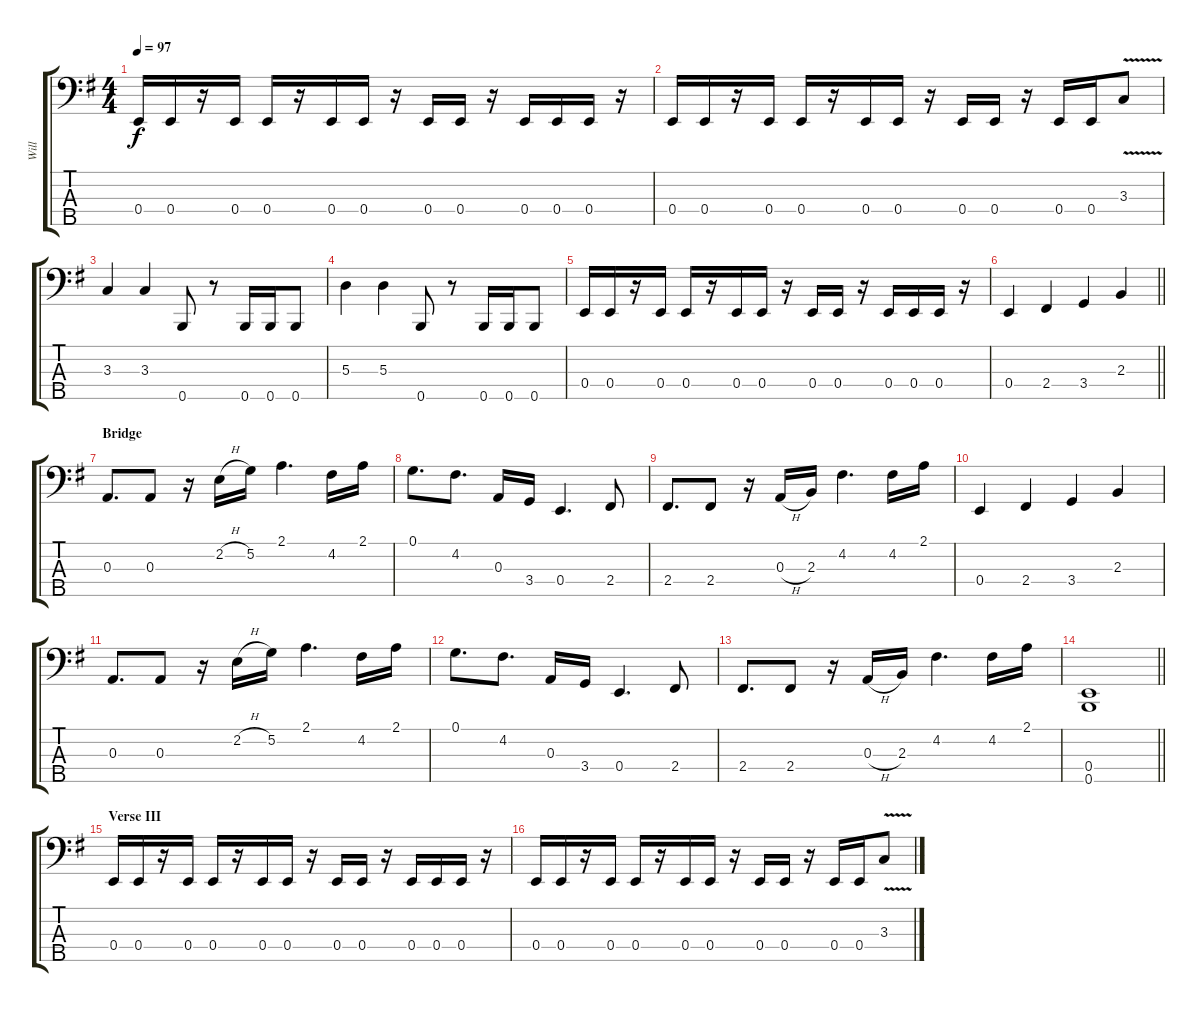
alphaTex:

\track ("Will" "Will") {instrument electricbassfinger}
\staff {score tabs}
\tuning (G2 D2 A1 E1 B0) {hide}
\ts (4 4)
\tempo 97
\clef f4
\ks g
0.4.16{dy f} 0.4.16 r.16 0.4.16 0.4.16 r.16 0.4.16 0.4.16 r.16 0.4.16 0.4.16 r.16 0.4.16 0.4.16 0.4.16 r.16 |
0.4.16 0.4.16 r.16 0.4.16 0.4.16 r.16 0.4.16 0.4.16 r.16 0.4.16 0.4.16 r.16 0.4.16 0.4.16 3.3{v}.8 |
3.3.4 3.3.4 0.5.8 r.8 0.5.16 0.5.16 0.5.8 |
5.3.4 5.3.4 0.5.8 r.8 0.5.16 0.5.16 0.5.8 |
0.4.16 0.4.16 r.16 0.4.16 0.4.16 r.16 0.4.16 0.4.16 r.16 0.4.16 0.4.16 r.16 0.4.16 0.4.16 0.4.16 r.16 |
\barLineRight lightlight
0.4.4 2.4.4 3.4.4 2.3.4 |
\section ("" "Bridge")
0.3.8{d} 0.3.8 r.16 2.2{h}.16 5.2.16 2.1.4{d} 4.2.16 2.1.16 |
0.1.8{d} 4.2.8{d} 0.3.16 3.4.16 0.4.4{d} 2.4.8 |
2.4.8{d} 2.4.8 r.16 0.3{h}.16 2.3.16 4.2.4{d} 4.2.16 2.1.16 |
0.4.4 2.4.4 3.4.4 2.3.4 |
0.3.8{d} 0.3.8 r.16 2.2{h}.16 5.2.16 2.1.4{d} 4.2.16 2.1.16 |
0.1.8{d} 4.2.8{d} 0.3.16 3.4.16 0.4.4{d} 2.4.8 |
2.4.8{d} 2.4.8 r.16 0.3{h}.16 2.3.16 4.2.4{d} 4.2.16 2.1.16 |
\barLineRight lightlight
(0.4 0.5).1 |
\section ("" "Verse III")
0.4.16 0.4.16 r.16 0.4.16 0.4.16 r.16 0.4.16 0.4.16 r.16 0.4.16 0.4.16 r.16 0.4.16 0.4.16 0.4.16 r.16 |
0.4.16 0.4.16 r.16 0.4.16 0.4.16 r.16 0.4.16 0.4.16 r.16 0.4.16 0.4.16 r.16 0.4.16 0.4.16 3.3{v}.8
